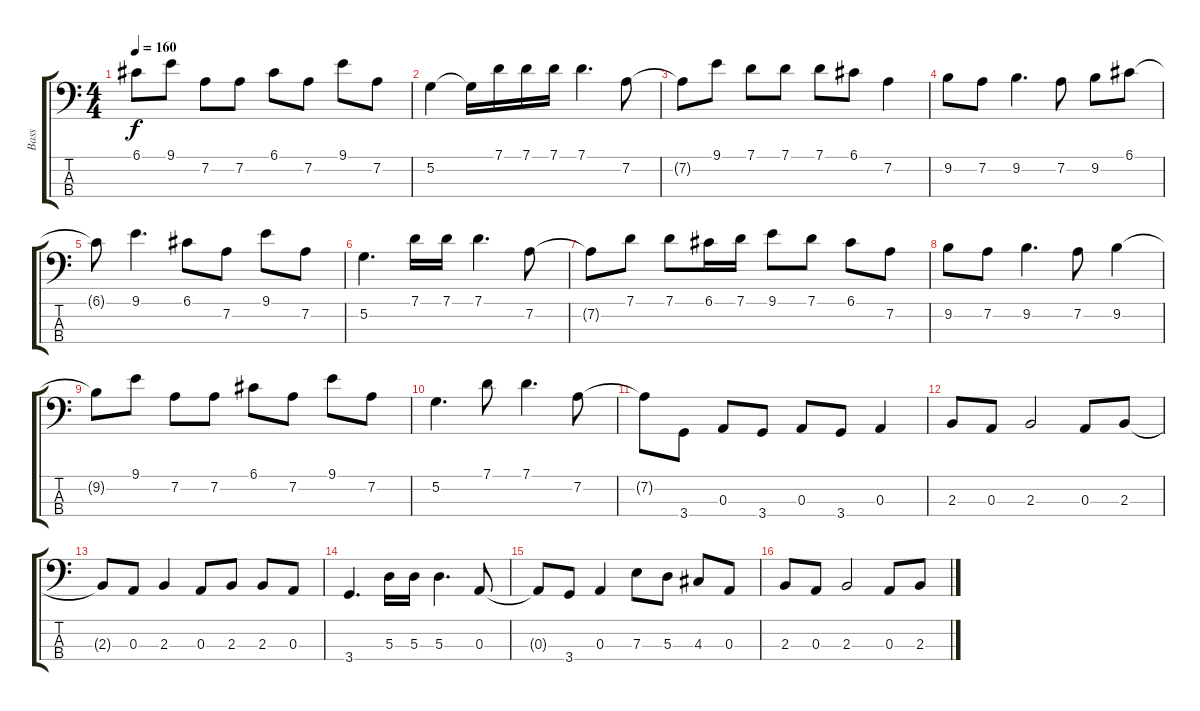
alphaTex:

\track ("Bass" "Bass") {instrument electricbassfinger}
\staff {score tabs}
\tuning (G2 D2 A1 E1) {hide}
\ts (4 4)
\tempo 160
\clef f4
\ks c
6.1{t}.8{dy f} 9.1.8 7.2.8 7.2.8 6.1.8 7.2.8 9.1.8 7.2.8 |
5.2.4 5.2{t}.16 7.1.16 7.1.16 7.1.16 7.1.4{d} 7.2.8 |
7.2{t}.8 9.1.8 7.1.8 7.1.8 7.1.8 6.1.8 7.2.4 |
9.2.8 7.2.8 9.2.4{d} 7.2.8 9.2.8 6.1.8 |
6.1{t}.8 9.1.4{d} 6.1.8 7.2.8 9.1.8 7.2.8 |
5.2.4{d} 7.1.16 7.1.16 7.1.4{d} 7.2.8 |
7.2{t}.8 7.1.8 7.1.8 6.1.16 7.1.16 9.1.8 7.1.8 6.1.8 7.2.8 |
9.2.8 7.2.8 9.2.4{d} 7.2.8 9.2.4 |
9.2{t}.8 9.1.8 7.2.8 7.2.8 6.1.8 7.2.8 9.1.8 7.2.8 |
5.2.4{d} 7.1.8 7.1.4{d} 7.2.8 |
7.2{t}.8{volume 16} 3.4.8 0.3.8 3.4.8 0.3.8 3.4.8 0.3.4 |
2.3.8 0.3.8 2.3.2 0.3.8 2.3.8 |
2.3{t}.8 0.3.8 2.3.4 0.3.8 2.3.8 2.3.8 0.3.8 |
3.4.4{d} 5.3.16 5.3.16 5.3.4{d} 0.3.8 |
0.3{t}.8 3.4.8 0.3.4 7.3.8 5.3.8 4.3.8 0.3.8 |
2.3.8 0.3.8 2.3.2 0.3.8 2.3.8
